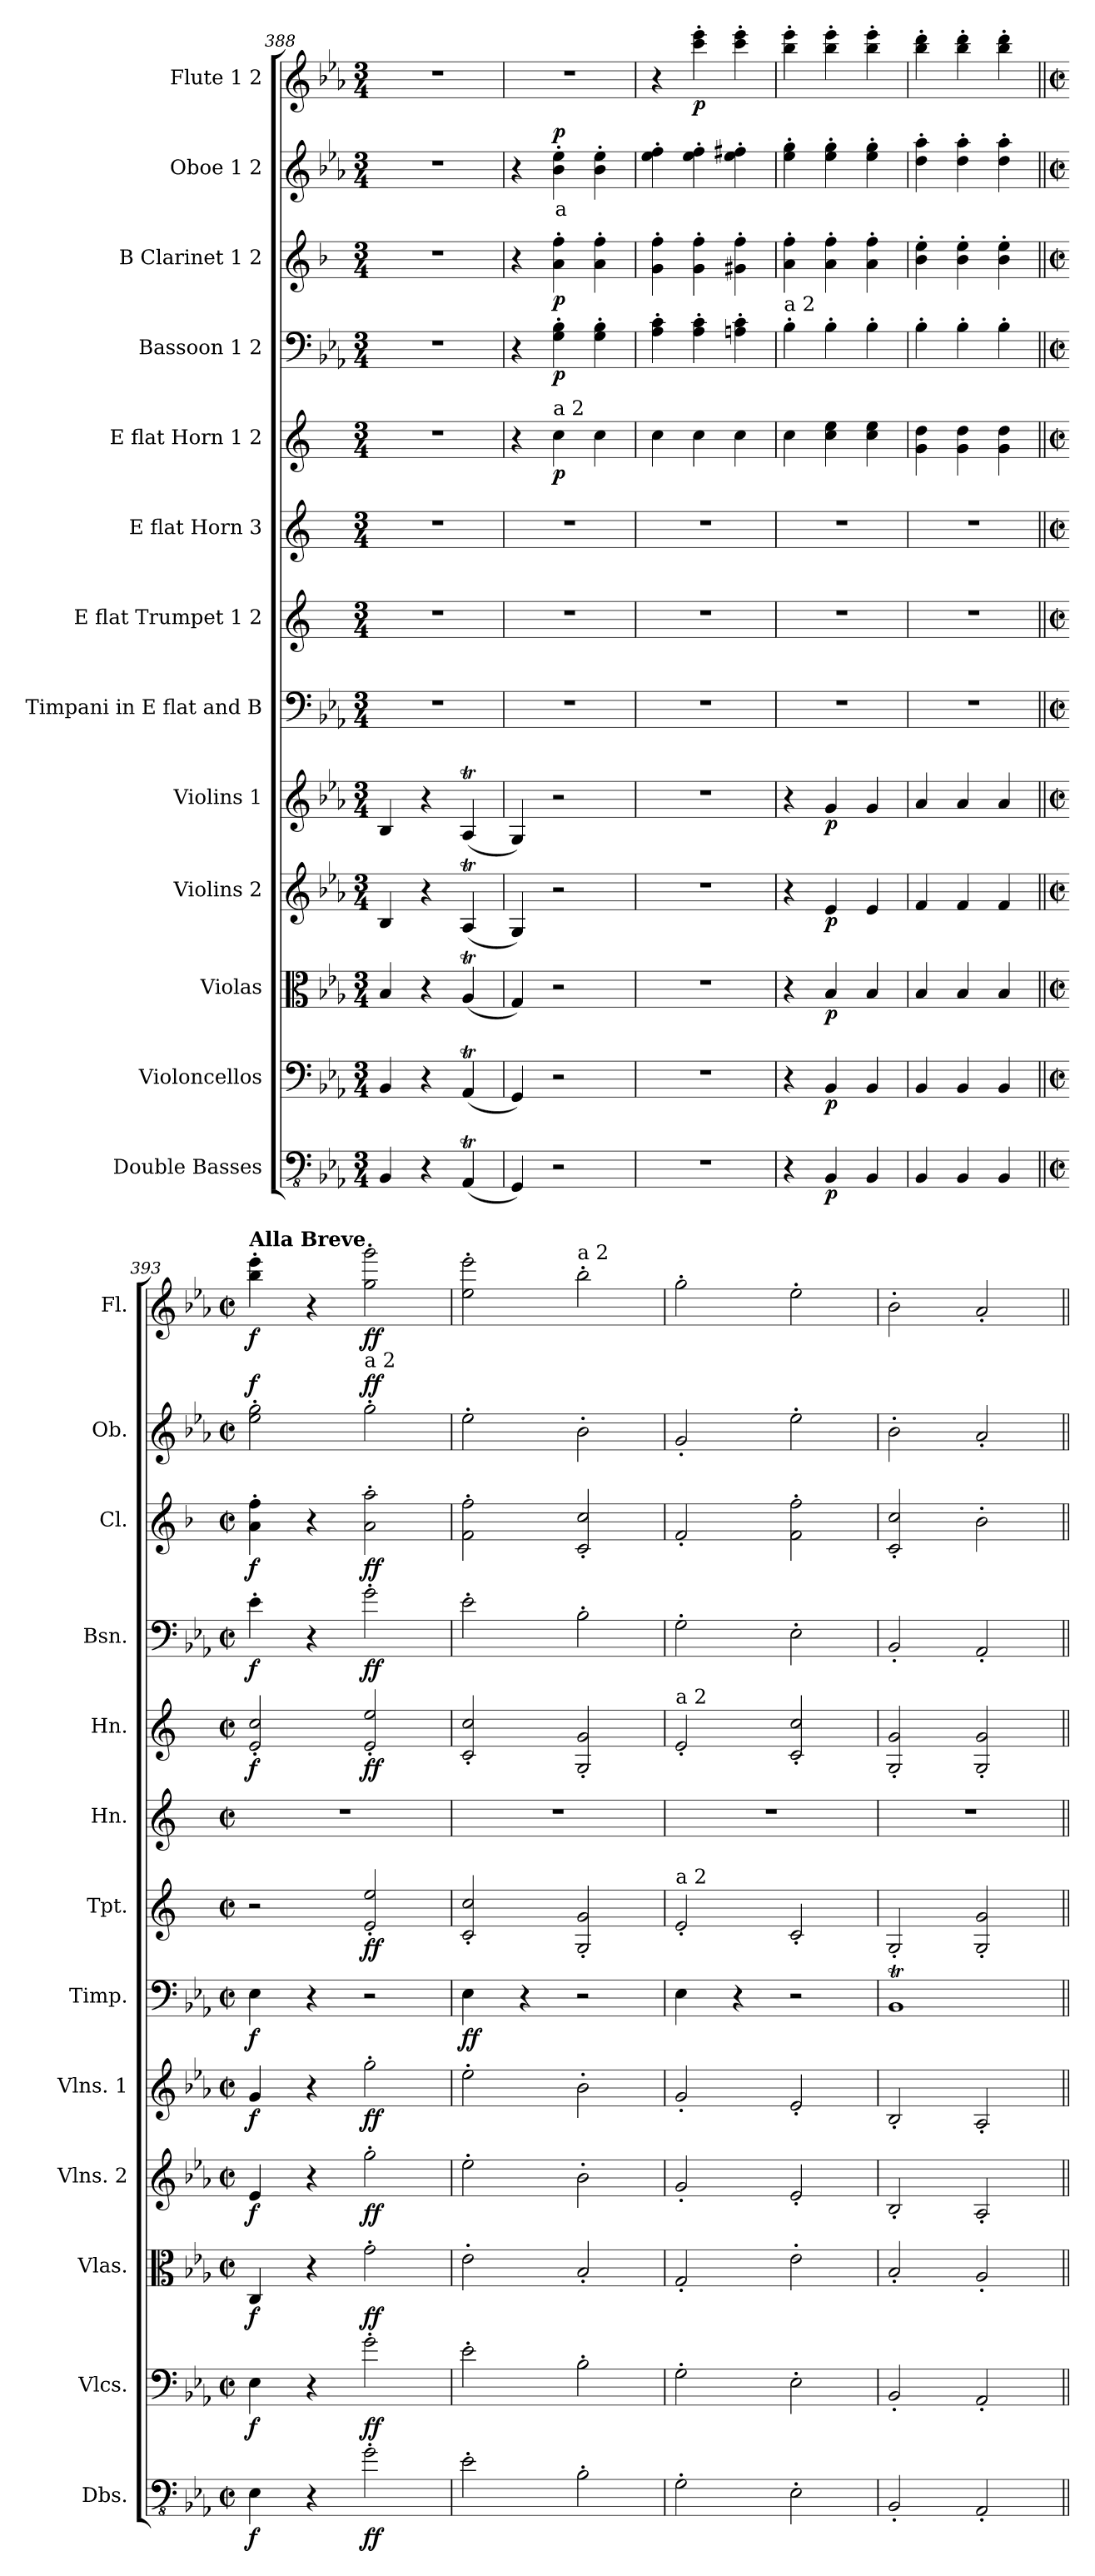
**kern	**dynam	**kern	**dynam	**kern	**dynam	**kern	**dynam	**kern	**dynam	**kern	**dynam	**kern	**dynam	**kern	**kern	**dynam	**kern	**dynam	**kern	**dynam	**kern	**text	**dynam	**kern	**dynam
*part13	*part13	*part12	*part12	*part11	*part11	*part10	*part10	*part9	*part9	*part8	*part8	*part7	*part7	*part6	*part5	*part5	*part4	*part4	*part3	*part3	*part2	*part2	*part2	*part1	*part1
*staff13	*staff13	*staff12	*staff12	*staff11	*staff11	*staff10	*staff10	*staff9	*staff9	*staff8	*staff8	*staff7	*staff7	*staff6	*staff5	*staff5	*staff4	*staff4	*staff3	*staff3	*staff2	*staff2	*staff2	*staff1	*staff1
*I"Double Basses	*	*I"Violoncellos	*	*I"Violas	*	*I"Violins 2	*	*I"Violins 1	*	*I"Timpani in E flat and B	*	*I"E flat Trumpet 1 2	*	*I"E flat Horn 3	*I"E flat Horn  1 2	*	*I"Bassoon 1 2	*	*I"B Clarinet 1 2	*	*I"Oboe 1 2	*	*	*I"Flute 1 2	*
*I'Dbs.	*	*I'Vlcs.	*	*I'Vlas.	*	*I'Vlns. 2	*	*I'Vlns. 1	*	*I'Timp.	*	*I'Tpt.	*	*I'Hn.	*I'Hn.	*	*I'Bsn.	*	*I'Cl.	*	*I'Ob.	*	*	*I'Fl.	*
*clefFv4	*	*clefF4	*	*clefC3	*	*clefG2	*	*clefG2	*	*clefF4	*	*clefG2	*	*clefG2	*clefG2	*	*clefF4	*	*clefG2	*	*clefG2	*	*	*clefG2	*
*	*	*	*	*	*	*	*	*	*	*	*	*ITrd-2c-3	*	*ITrd5c9	*ITrd5c9	*	*	*	*ITrd1c2	*	*	*	*	*	*
*k[b-e-a-]	*	*k[b-e-a-]	*	*k[b-e-a-]	*	*k[b-e-a-]	*	*k[b-e-a-]	*	*k[b-e-a-]	*	*k[b-e-a-]	*	*k[b-e-a-]	*k[b-e-a-]	*	*k[b-e-a-]	*	*k[b-e-a-]	*	*k[b-e-a-]	*	*	*k[b-e-a-]	*
*M3/4	*	*M3/4	*	*M3/4	*	*M3/4	*	*M3/4	*	*M3/4	*	*M3/4	*	*M3/4	*M3/4	*	*M3/4	*	*M3/4	*	*M3/4	*	*	*M3/4	*
=388	=388	=388	=388	=388	=388	=388	=388	=388	=388	=388	=388	=388	=388	=388	=388	=388	=388	=388	=388	=388	=388	=388	=388	=388	=388
4BBB-/	.	4BB-/	.	4B-/	.	4B-/	.	4B-/	.	2.r	.	2.r	.	2.r	2.r	.	2.r	.	2.r	.	2.r	.	.	2.r	.
4r	.	4r	.	4r	.	4r	.	4r	.	.	.	.	.	.	.	.	.	.	.	.	.	.	.	.	.
(<4AAA-T/	.	(<4AA-T/	.	(<4A-T/	.	(<4A-T/	.	(<4A-T/	.	.	.	.	.	.	.	.	.	.	.	.	.	.	.	.	.
=389	=389	=389	=389	=389	=389	=389	=389	=389	=389	=389	=389	=389	=389	=389	=389	=389	=389	=389	=389	=389	=389	=389	=389	=389	=389
4GGG/)	.	4GG/)	.	4G/)	.	4G/)	.	4G/)	.	2.r	.	2.r	.	2.r	4r	.	4r	.	4r	.	4r	.	.	2.r	.
!	!	!	!	!	!	!	!	!	!	!	!	!	!	!	!LO:TX:a:t=a 2	!	!	!	!	!	!	!	!	!	!
!	!	!	!	!	!	!	!	!	!	!	!	!	!	!	!	!LO:DY:b	!	!LO:DY:b	!	!LO:DY:b	!	!	!LO:DY:b	!	!
2r	.	2r	.	2r	.	2r	.	2r	.	.	.	.	.	.	4e-\	p	4G\' 4B-\'	p	4g\' 4ee-\'	p	4b-\' 4ee-\'	a	p	.	.
.	.	.	.	.	.	.	.	.	.	.	.	.	.	.	4e-\	.	4G\' 4B-\'	.	4g\' 4ee-\'	.	4b-\' 4ee-\'	.	.	.	.
=390	=390	=390	=390	=390	=390	=390	=390	=390	=390	=390	=390	=390	=390	=390	=390	=390	=390	=390	=390	=390	=390	=390	=390	=390	=390
2.r	.	2.r	.	2.r	.	2.r	.	2.r	.	2.r	.	2.r	.	2.r	4e-\	.	4A-\' 4c\'	.	4f\' 4ee-\'	.	4ee-\' 4ff\'	.	.	4r	.
!	!	!	!	!	!	!	!	!	!	!	!	!	!	!	!	!	!	!	!	!	!	!	!	!	!LO:DY:b
.	.	.	.	.	.	.	.	.	.	.	.	.	.	.	4e-\	.	4A-\' 4c\'	.	4f\' 4ee-\'	.	4ee-\' 4ff\'	.	.	4ccc\' 4eee-\'	p
.	.	.	.	.	.	.	.	.	.	.	.	.	.	.	4e-\	.	4An\' 4c\'	.	4f#X\' 4ee-\'	.	4ee-\' 4ff#X\'	.	.	4ccc\' 4eee-\'	.
=391	=391	=391	=391	=391	=391	=391	=391	=391	=391	=391	=391	=391	=391	=391	=391	=391	=391	=391	=391	=391	=391	=391	=391	=391	=391
!	!	!	!	!	!	!	!	!	!	!	!	!	!	!	!	!	!LO:TX:a:t=a 2	!	!	!	!	!	!	!	!
4r	.	4r	.	4r	.	4r	.	4r	.	2.r	.	2.r	.	2.r	4e-\	.	4B-'\	.	4g\' 4ee-\'	.	4ee-\' 4gg\'	.	.	4bb-\' 4eee-\'	.
!	!LO:DY:b	!	!LO:DY:b	!	!LO:DY:b	!	!LO:DY:b	!	!LO:DY:b	!	!	!	!	!	!	!	!	!	!	!	!	!	!	!	!
4BBB-/	p	4BB-/	p	4B-/	p	4e-/	p	4g/	p	.	.	.	.	.	4e-\ 4g\	.	4B-'\	.	4g\' 4ee-\'	.	4ee-\' 4gg\'	.	.	4bb-\' 4eee-\'	.
4BBB-/	.	4BB-/	.	4B-/	.	4e-/	.	4g/	.	.	.	.	.	.	4e-\ 4g\	.	4B-'\	.	4g\' 4ee-\'	.	4ee-\' 4gg\'	.	.	4bb-\' 4eee-\'	.
=392	=392	=392	=392	=392	=392	=392	=392	=392	=392	=392	=392	=392	=392	=392	=392	=392	=392	=392	=392	=392	=392	=392	=392	=392	=392
4BBB-/	.	4BB-/	.	4B-/	.	4f/	.	4a-/	.	2.r	.	2.r	.	2.r	4B-\ 4f\	.	4B-'\	.	4a-\' 4dd\'	.	4dd\' 4aa-\'	.	.	4bb-\' 4ddd\'	.
4BBB-/	.	4BB-/	.	4B-/	.	4f/	.	4a-/	.	.	.	.	.	.	4B-\ 4f\	.	4B-'\	.	4a-\' 4dd\'	.	4dd\' 4aa-\'	.	.	4bb-\' 4ddd\'	.
4BBB-/	.	4BB-/	.	4B-/	.	4f/	.	4a-/	.	.	.	.	.	.	4B-\ 4f\	.	4B-'\	.	4a-\' 4dd\'	.	4dd\' 4aa-\'	.	.	4bb-\' 4ddd\'	.
=393||	=393||	=393||	=393||	=393||	=393||	=393||	=393||	=393||	=393||	=393||	=393||	=393||	=393||	=393||	=393||	=393||	=393||	=393||	=393||	=393||	=393||	=393||	=393||	=393||	=393||
*M2/2	*	*M2/2	*	*M2/2	*	*M2/2	*	*M2/2	*	*M2/2	*	*M2/2	*	*M2/2	*M2/2	*	*M2/2	*	*M2/2	*	*M2/2	*	*	*M2/2	*
*met(c|)	*	*met(c|)	*	*met(c|)	*	*met(c|)	*	*met(c|)	*	*met(c|)	*	*met(c|)	*	*met(c|)	*met(c|)	*	*met(c|)	*	*met(c|)	*	*met(c|)	*	*	*met(c|)	*
!	!	!	!	!	!	!	!	!	!	!	!	!	!	!	!	!	!	!	!	!	!	!	!	!LO:TX:a:B:t=Alla Breve	!
!	!LO:DY:b	!	!LO:DY:b	!	!LO:DY:b	!	!LO:DY:b	!	!LO:DY:b	!	!LO:DY:b	!	!	!	!	!LO:DY:b	!	!LO:DY:b	!	!LO:DY:b	!	!	!LO:DY:b	!	!LO:DY:b
4EE-\	f	4E-\	f	4C/	f	4e-/	f	4g/	f	4E-\	f	2r	.	1r	2G/' 2e-/'	f	4e-'\	f	4g\' 4ee-\'	f	2ee-\' 2gg\'	.	f	4bb-\' 4eee-\'	f
4r	.	4r	.	4r	.	4r	.	4r	.	4r	.	.	.	.	.	.	4r	.	4r	.	.	.	.	4r	.
!	!	!	!	!	!	!	!	!	!	!	!	!	!	!	!	!	!	!	!	!	!LO:TX:a:t=a 2	!	!	!	!
!	!LO:DY:b	!	!LO:DY:b	!	!LO:DY:b	!	!LO:DY:b	!	!LO:DY:b	!	!	!	!LO:DY:b	!	!	!LO:DY:b	!	!LO:DY:b	!	!LO:DY:b	!	!	!LO:DY:b	!	!LO:DY:b
2G'\	ff	2g'\	ff	2g'\	ff	2gg'\	ff	2gg'\	ff	2r	.	2g/' 2gg/'	ff	.	2G/' 2g/'	ff	2g'\	ff	2g\' 2gg\'	ff	2gg'\	.	ff	2gg\' 2ggg\'	ff
=394	=394	=394	=394	=394	=394	=394	=394	=394	=394	=394	=394	=394	=394	=394	=394	=394	=394	=394	=394	=394	=394	=394	=394	=394	=394
!	!	!	!	!	!	!	!	!	!	!	!LO:DY:b	!	!	!	!	!	!	!	!	!	!	!	!	!	!
2E-'\	.	2e-'\	.	2e-'\	.	2ee-'\	.	2ee-'\	.	4E-\	ff	2e-/' 2ee-/'	.	1r	2E-/' 2e-/'	.	2e-'\	.	2e-\' 2ee-\'	.	2ee-'\	.	.	2ee-\' 2eee-\'	.
.	.	.	.	.	.	.	.	.	.	4r	.	.	.	.	.	.	.	.	.	.	.	.	.	.	.
!	!	!	!	!	!	!	!	!	!	!	!	!	!	!	!	!	!	!	!	!	!	!	!	!LO:TX:a:t=a 2	!
2BB-'\	.	2B-'\	.	2B-'/	.	2b-'\	.	2b-'\	.	2r	.	2B-/' 2b-/'	.	.	2BB-/' 2B-/'	.	2B-'\	.	2B-/' 2b-/'	.	2b-'\	.	.	2bb-'\	.
=395	=395	=395	=395	=395	=395	=395	=395	=395	=395	=395	=395	=395	=395	=395	=395	=395	=395	=395	=395	=395	=395	=395	=395	=395	=395
!	!	!	!	!	!	!	!	!	!	!	!	!	!	!	!LO:TX:a:t=a 2	!	!	!	!	!	!	!	!	!	!
!	!	!	!	!	!	!	!	!	!	!	!	!LO:TX:a:t=a 2	!	!	!	!	!	!	!	!	!	!	!	!	!
2GG'\	.	2G'\	.	2G'/	.	2g'/	.	2g'/	.	4E-\	.	2g'/	.	1r	2G'/	.	2G'\	.	2e-'/	.	2g'/	.	.	2gg'\	.
.	.	.	.	.	.	.	.	.	.	4r	.	.	.	.	.	.	.	.	.	.	.	.	.	.	.
2EE-'\	.	2E-'\	.	2e-'\	.	2e-'/	.	2e-'/	.	2r	.	2e-'/	.	.	2E-/' 2e-/'	.	2E-'\	.	2e-\' 2ee-\'	.	2ee-'\	.	.	2ee-'\	.
=396	=396	=396	=396	=396	=396	=396	=396	=396	=396	=396	=396	=396	=396	=396	=396	=396	=396	=396	=396	=396	=396	=396	=396	=396	=396
2BBB-'/	.	2BB-'/	.	2B-'/	.	2B-'/	.	2B-'/	.	1BB-T	.	2B-'/	.	1r	2BB-/' 2B-/'	.	2BB-'/	.	2B-/' 2b-/'	.	2b-'\	.	.	2b-'\	.
2AAA-'/	.	2AA-'/	.	2A-'/	.	2A-'/	.	2A-'/	.	.	.	2B-/' 2b-/'	.	.	2BB-/' 2B-/'	.	2AA-'/	.	2a-'\	.	2a-'/	.	.	2a-'/	.
=||	=||	=||	=||	=||	=||	=||	=||	=||	=||	=||	=||	=||	=||	=||	=||	=||	=||	=||	=||	=||	=||	=||	=||	=||	=||
*-	*-	*-	*-	*-	*-	*-	*-	*-	*-	*-	*-	*-	*-	*-	*-	*-	*-	*-	*-	*-	*-	*-	*-	*-	*-
